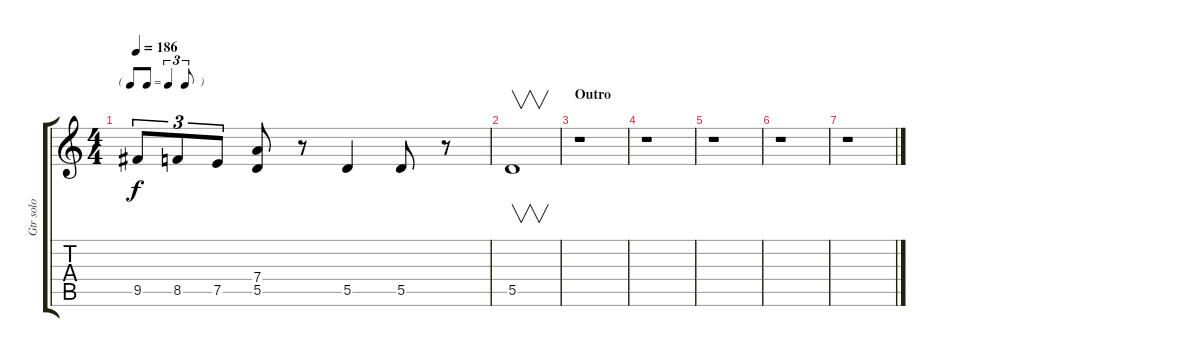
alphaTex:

\track ("Gtr solo" "Gtr solo") {instrument acousticguitarsteel}
\staff {score tabs}
\tuning (E4 B3 G3 D3 A2 E2) {hide}
\ts (4 4)
\tf triplet8th
\tempo 186
\clef g2
\ks c
9.5.8{tu (3 2) dy f} 8.5.8{tu (3 2)} 7.5.8{tu (3 2)} (7.4 5.5).8 r.8 5.5.4 5.5.8 r.8 |
5.5.1{v} |
\section ("" "Outro")
r.1 |
r.1 |
r.1 |
r.1 |
r.1
